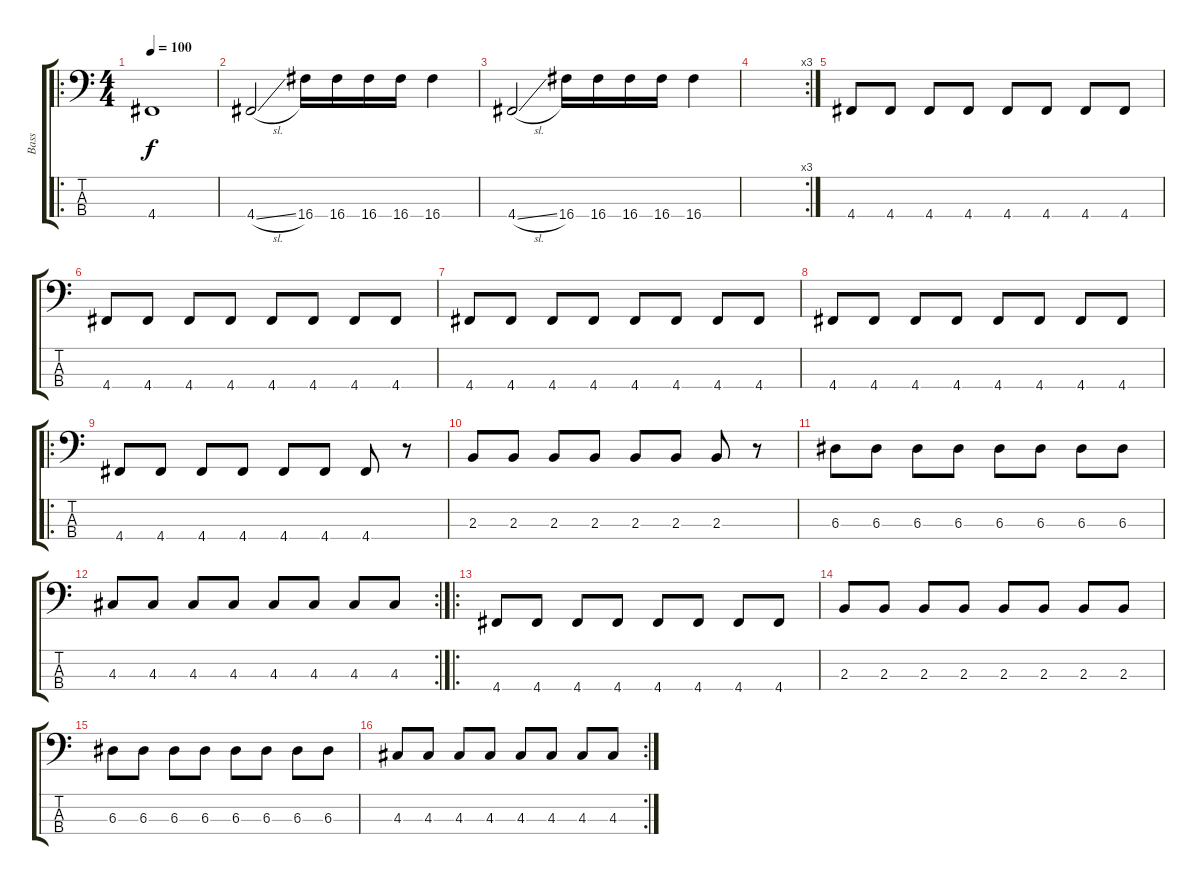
\track ("Bass" "Bass") {instrument electricbassfinger}
\staff {score tabs}
\tuning (G2 D2 A1 D1) {hide}
\ro
\ts (4 4)
\tempo 100
\clef f4
\ks c
4.4.1{dy f} |
4.4{sl}.2 16.4.16 16.4.16 16.4.16 16.4.16 16.4.4 |
4.4{sl}.2 16.4.16 16.4.16 16.4.16 16.4.16 16.4.4 |
\rc 3
|
4.4.8 4.4.8 4.4.8 4.4.8 4.4.8 4.4.8 4.4.8 4.4.8 |
4.4.8 4.4.8 4.4.8 4.4.8 4.4.8 4.4.8 4.4.8 4.4.8 |
4.4.8 4.4.8 4.4.8 4.4.8 4.4.8 4.4.8 4.4.8 4.4.8 |
4.4.8 4.4.8 4.4.8 4.4.8 4.4.8 4.4.8 4.4.8 4.4.8 |
\ro
4.4.8 4.4.8 4.4.8 4.4.8 4.4.8 4.4.8 4.4.8 r.8 |
2.3.8 2.3.8 2.3.8 2.3.8 2.3.8 2.3.8 2.3.8 r.8 |
6.3.8 6.3.8 6.3.8 6.3.8 6.3.8 6.3.8 6.3.8 6.3.8 |
\rc 2
4.3.8 4.3.8 4.3.8 4.3.8 4.3.8 4.3.8 4.3.8 4.3.8 |
\ro
4.4.8 4.4.8 4.4.8 4.4.8 4.4.8 4.4.8 4.4.8 4.4.8 |
2.3.8 2.3.8 2.3.8 2.3.8 2.3.8 2.3.8 2.3.8 2.3.8 |
6.3.8 6.3.8 6.3.8 6.3.8 6.3.8 6.3.8 6.3.8 6.3.8 |
\rc 2
4.3.8 4.3.8 4.3.8 4.3.8 4.3.8 4.3.8 4.3.8 4.3.8
